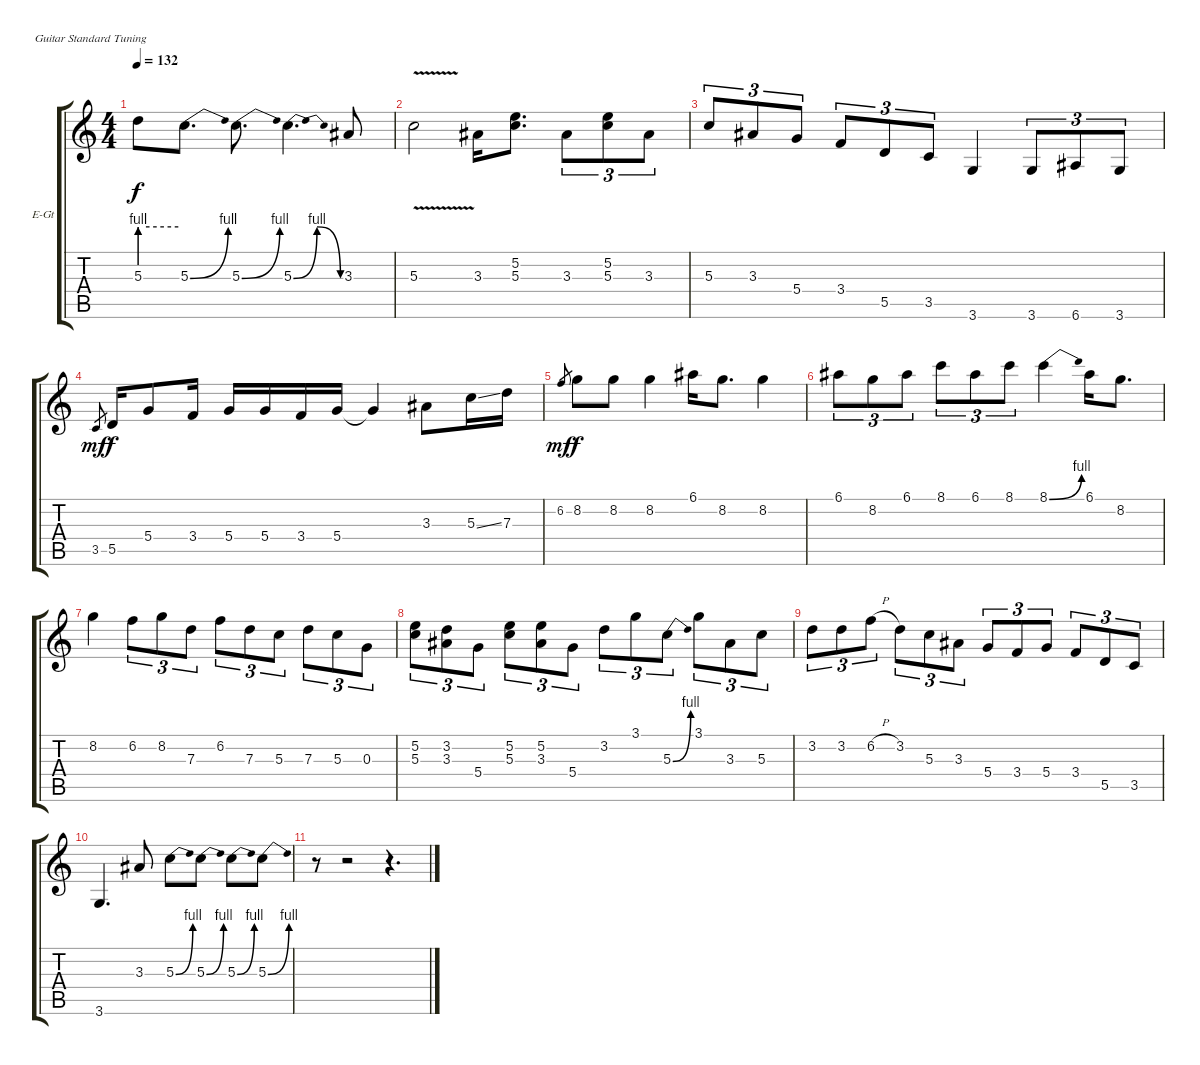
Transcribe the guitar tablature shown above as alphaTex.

\bracketExtendMode groupsimilarinstruments
\firstSystemTrackNameOrientation horizontal
\otherSystemsTrackNameOrientation horizontal
\track ("Lead Guitar" "E-Gt") {instrument overdrivenguitar}
\staff {score tabs}
\tuning (E4 B3 G3 D3 A2 E2)
\ts (4 4)
\tempo 132
\clef g2
\ks c
5.3{be (hold 0 4 60 4) t}.8{dy f} 5.3{be (bend 0 0 60 4)}.8{d} 5.3{be (bend 0 0 60 4)}.8{d} 5.3{be (bendrelease 0 0 30 4 30 4 60 0)}.4{d} 3.3.8 |
5.3{v}.2 3.3.16 (5.2 5.3).8{d} 3.3.8{tu (3 2)} (5.2 5.3).8{tu (3 2)} 3.3.8{tu (3 2)} |
5.3.8{tu (3 2)} 3.3.8{tu (3 2)} 5.4.8{tu (3 2)} 3.4.8{tu (3 2)} 5.5.8{tu (3 2)} 3.5.8{tu (3 2)} 3.6.4 3.6.8{tu (3 2)} 6.6.8{tu (3 2)} 3.6.8{tu (3 2)} |
3.5.8{gr dy mf} 5.5.16{dy f} 5.4.8 3.4.16 5.4.16 5.4.16 3.4.16 5.4.16 5.4{t}.4 3.3.8 5.3{ss}.16 7.3.16 |
6.2.8{gr dy mf} 8.2.8{dy f} 8.2.8 8.2.4 6.1.16 8.2.8{d} 8.2.4 |
6.1.8{tu (3 2)} 8.2.8{tu (3 2)} 6.1.8{tu (3 2)} 8.1.8{tu (3 2)} 6.1.8{tu (3 2)} 8.1.8{tu (3 2)} 8.1{be (bend 0 0 60 4)}.4 6.1.16 8.2.8{d} |
8.2.4 6.2.8{tu (3 2)} 8.2.8{tu (3 2)} 7.3.8{tu (3 2)} 6.2.8{tu (3 2)} 7.3.8{tu (3 2)} 5.3.8{tu (3 2)} 7.3.8{tu (3 2)} 5.3.8{tu (3 2)} 0.3.8{tu (3 2)} |
(5.2 5.3).8{tu (3 2)} (3.2 3.3).8{tu (3 2)} 5.4.8{tu (3 2)} (5.2 5.3).8{tu (3 2)} (5.2 3.3).8{tu (3 2)} 5.4.8{tu (3 2)} 3.2.8{tu (3 2)} 3.1.8{tu (3 2)} 5.3{be (bend 0 0 60 4)}.8{tu (3 2)} 3.1.8{tu (3 2)} 3.3.8{tu (3 2)} 5.3.8{tu (3 2)} |
3.2.8{tu (3 2)} 3.2.8{tu (3 2)} 6.2{h}.8{tu (3 2)} 3.2.8{tu (3 2)} 5.3.8{tu (3 2)} 3.3.8{tu (3 2)} 5.4.8{tu (3 2)} 3.4.8{tu (3 2)} 5.4.8{tu (3 2)} 3.4.8{tu (3 2)} 5.5.8{tu (3 2)} 3.5.8{tu (3 2)} |
3.6.4{d} 3.3.8 5.3{be (bend 0 0 60 4)}.8 5.3{be (bend 0 0 60 4)}.8 5.3{be (bend 0 0 60 4)}.8 5.3{be (bend 0 0 60 4)}.8 |
r.8 r.2 r.4{d}
